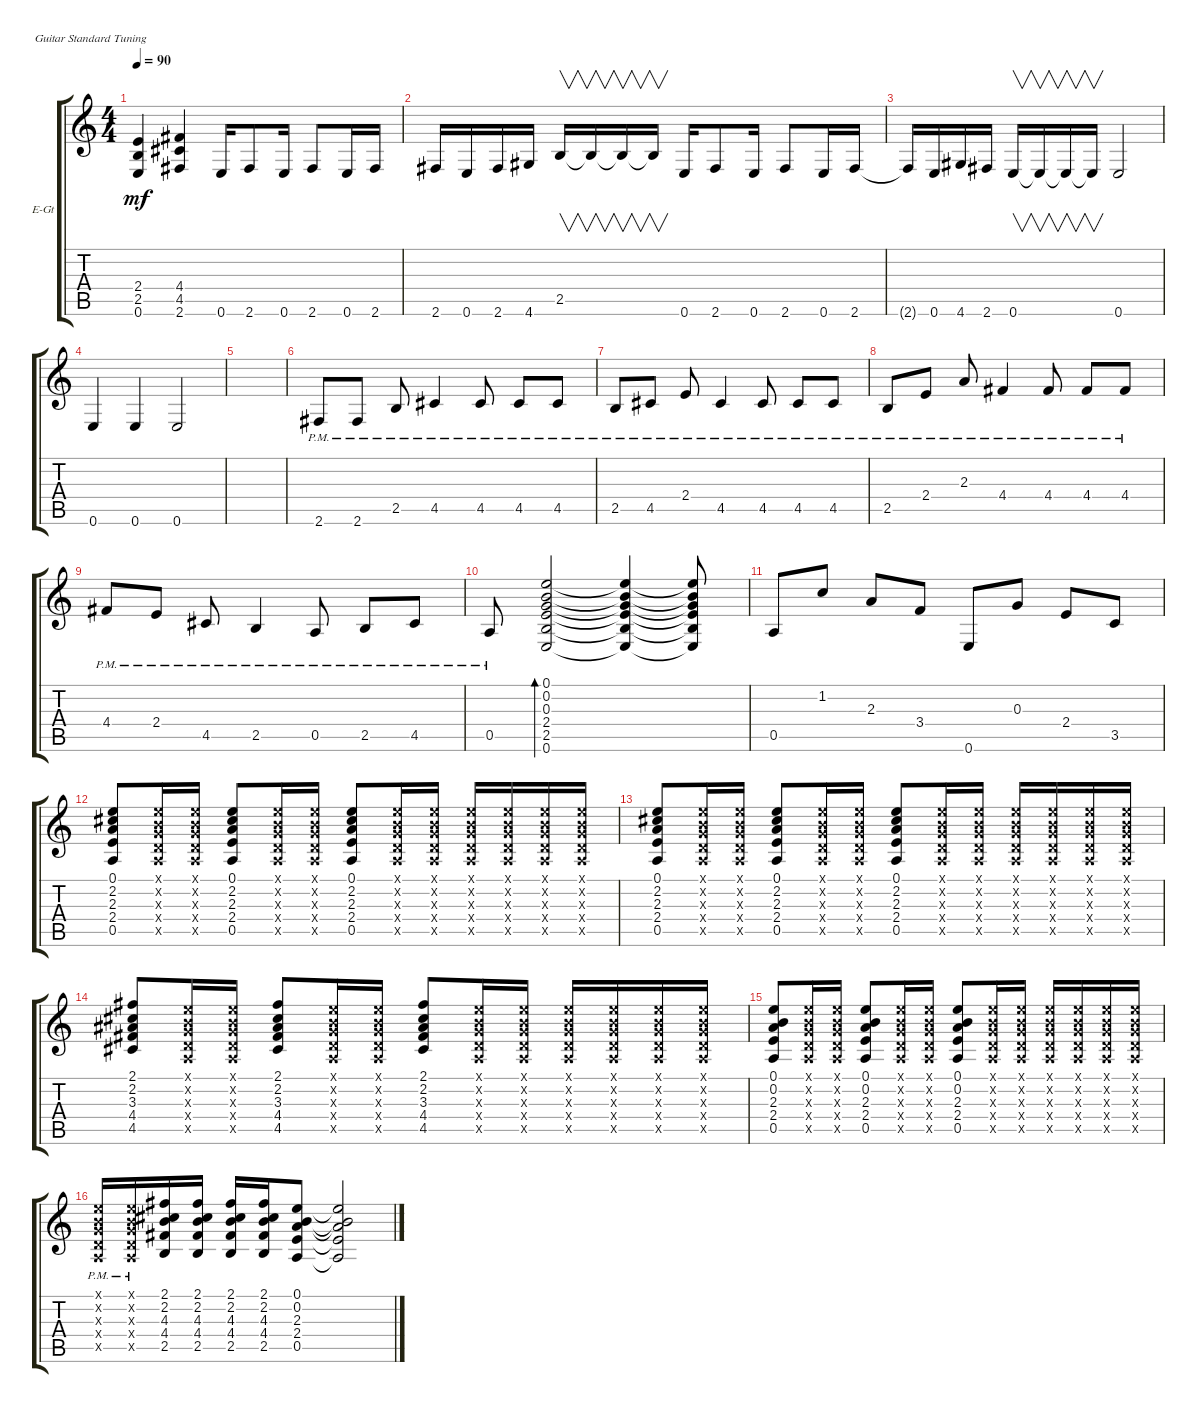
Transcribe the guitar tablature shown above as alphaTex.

\defaultSystemsLayout 4
\bracketExtendMode groupsimilarinstruments
\firstSystemTrackNameOrientation horizontal
\otherSystemsTrackNameOrientation horizontal
\track ("Electric Guitar (Clean)" "E-Gt") {instrument electricguitarclean}
\staff {score tabs}
\tuning (E4 B3 G3 D3 A2 E2)
\ts (4 4)
\tempo 90
\clef g2
\ks c
(2.4 2.5 0.6).4{dy mf} (4.4 4.5 2.6).4 0.6.16 2.6.8 0.6.16 2.6.8 0.6.16 2.6.16 |
2.6.16 0.6.16 2.6.16 4.6.16 2.5.16{v} 2.5{t}.16{v} 2.5{t}.16{v} 2.5{t}.16{v} 0.6.16 2.6.8 0.6.16 2.6.8 0.6.16 2.6.16 |
2.6{t}.16 0.6.16 4.6.16 2.6.16 0.6.16{v} 0.6{t}.16{v} 0.6{t}.16{v} 0.6{t}.16{v} 0.6.2 |
0.6.4 0.6.4 0.6.2 |
|
2.6{pm}.8 2.6{pm}.8 2.5{pm}.8 4.5{pm}.4 4.5{pm}.8 4.5{pm}.8 4.5{pm}.8 |
2.5{pm}.8 4.5{pm}.8 2.4{pm}.8 4.5{pm}.4 4.5{pm}.8 4.5{pm}.8 4.5{pm}.8 |
2.5{pm}.8 2.4{pm}.8 2.3{pm}.8 4.4{pm}.4 4.4{pm}.8 4.4{pm}.8 4.4{pm}.8 |
4.4{pm}.8 2.4{pm}.8 4.5{pm}.8 2.5{pm}.4 0.5{pm}.8 2.5{pm}.8 4.5{pm}.8 |
0.5{pm}.8 (2.5 0.6 2.4 0.3 0.2 0.1).2{bd 507} (2.5{t} 0.1{t} 0.2{t} 0.3{t} 2.4{t} 0.6{t}).4 (2.5{t} 0.1{t} 0.2{t} 0.3{t} 2.4{t} 0.6{t}).8 |
0.5.8 1.2.8 2.3.8 3.4.8 0.6.8 0.3.8 2.4.8 3.5.8 |
(2.4 2.3 2.2 0.5 0.1).8 (0.1{x} 0.2{x} 0.3{x} 0.4{x} 0.5{x}).16 (0.5{x} 0.4{x} 0.3{x} 0.2{x} 0.1{x}).16 (0.5 2.4 2.3 2.2 0.1).8 (0.5{x} 0.4{x} 0.3{x} 0.2{x} 0.1{x}).16 (0.1{x} 0.2{x} 0.3{x} 0.4{x} 0.5{x}).16 (0.5 2.4 2.3 2.2 0.1).8 (0.5{x} 0.4{x} 0.3{x} 0.2{x} 0.1{x}).16 (0.1{x} 0.2{x} 0.3{x} 0.4{x} 0.5{x}).16 (0.1{x} 0.2{x} 0.3{x} 0.4{x} 0.5{x}).16 (0.5{x} 0.4{x} 0.3{x} 0.2{x} 0.1{x}).16 (0.1{x} 0.2{x} 0.3{x} 0.4{x} 0.5{x}).16 (0.5{x} 0.4{x} 0.3{x} 0.2{x} 0.1{x}).16 |
(2.4 2.3 2.2 0.5 0.1).8 (0.1{x} 0.2{x} 0.3{x} 0.4{x} 0.5{x}).16 (0.5{x} 0.4{x} 0.3{x} 0.2{x} 0.1{x}).16 (0.5 2.4 2.3 2.2 0.1).8 (0.5{x} 0.4{x} 0.3{x} 0.2{x} 0.1{x}).16 (0.1{x} 0.2{x} 0.3{x} 0.4{x} 0.5{x}).16 (0.5 2.4 2.3 2.2 0.1).8 (0.5{x} 0.4{x} 0.3{x} 0.2{x} 0.1{x}).16 (0.1{x} 0.2{x} 0.3{x} 0.4{x} 0.5{x}).16 (0.1{x} 0.2{x} 0.3{x} 0.4{x} 0.5{x}).16 (0.5{x} 0.4{x} 0.3{x} 0.2{x} 0.1{x}).16 (0.1{x} 0.2{x} 0.3{x} 0.4{x} 0.5{x}).16 (0.5{x} 0.4{x} 0.3{x} 0.2{x} 0.1{x}).16 |
(4.4 3.3 2.2 4.5 2.1).8 (0.1{x} 0.2{x} 0.3{x} 0.4{x} 0.5{x}).16 (0.5{x} 0.4{x} 0.3{x} 0.2{x} 0.1{x}).16 (4.5 4.4 3.3 2.2 2.1).8 (0.5{x} 0.4{x} 0.3{x} 0.2{x} 0.1{x}).16 (0.1{x} 0.2{x} 0.3{x} 0.4{x} 0.5{x}).16 (4.5 4.4 3.3 2.2 2.1).8 (0.5{x} 0.4{x} 0.3{x} 0.2{x} 0.1{x}).16 (0.1{x} 0.2{x} 0.3{x} 0.4{x} 0.5{x}).16 (0.1{x} 0.2{x} 0.3{x} 0.4{x} 0.5{x}).16 (0.5{x} 0.4{x} 0.3{x} 0.2{x} 0.1{x}).16 (0.1{x} 0.2{x} 0.3{x} 0.4{x} 0.5{x}).16 (0.5{x} 0.4{x} 0.3{x} 0.2{x} 0.1{x}).16 |
(2.4 2.3 0.2 0.5 0.1).8 (0.1{x} 0.2{x} 0.3{x} 0.4{x} 0.5{x}).16 (0.5{x} 0.4{x} 0.3{x} 0.2{x} 0.1{x}).16 (0.5 2.4 2.3 0.2 0.1).8 (0.5{x} 0.4{x} 0.3{x} 0.2{x} 0.1{x}).16 (0.1{x} 0.2{x} 0.3{x} 0.4{x} 0.5{x}).16 (0.5 2.4 2.3 0.2 0.1).8 (0.5{x} 0.4{x} 0.3{x} 0.2{x} 0.1{x}).16 (0.1{x} 0.2{x} 0.3{x} 0.4{x} 0.5{x}).16 (0.1{x} 0.2{x} 0.3{x} 0.4{x} 0.5{x}).16 (0.5{x} 0.4{x} 0.3{x} 0.2{x} 0.1{x}).16 (0.1{x} 0.2{x} 0.3{x} 0.4{x} 0.5{x}).16 (0.5{x} 0.4{x} 0.3{x} 0.2{x} 0.1{x}).16 |
(0.4{pm x} 0.3{pm x} 0.5{pm x} 0.2{pm x} 0.1{pm x}).16 (0.4{pm x} 0.3{pm x} 0.5{pm x} 0.2{pm x} 0.1{pm x}).16 (4.3 4.4 2.5 2.2 2.1).16 (4.3 4.4 2.5 2.1 2.2).16 (4.3 4.4 2.5 2.2 2.1).16 (4.3 4.4 2.5 2.1 2.2).16 (2.3 2.4 0.5 0.2 0.1).8 (2.3{t} 0.2{t} 0.1{t} 2.4{t} 0.5{t}).2
